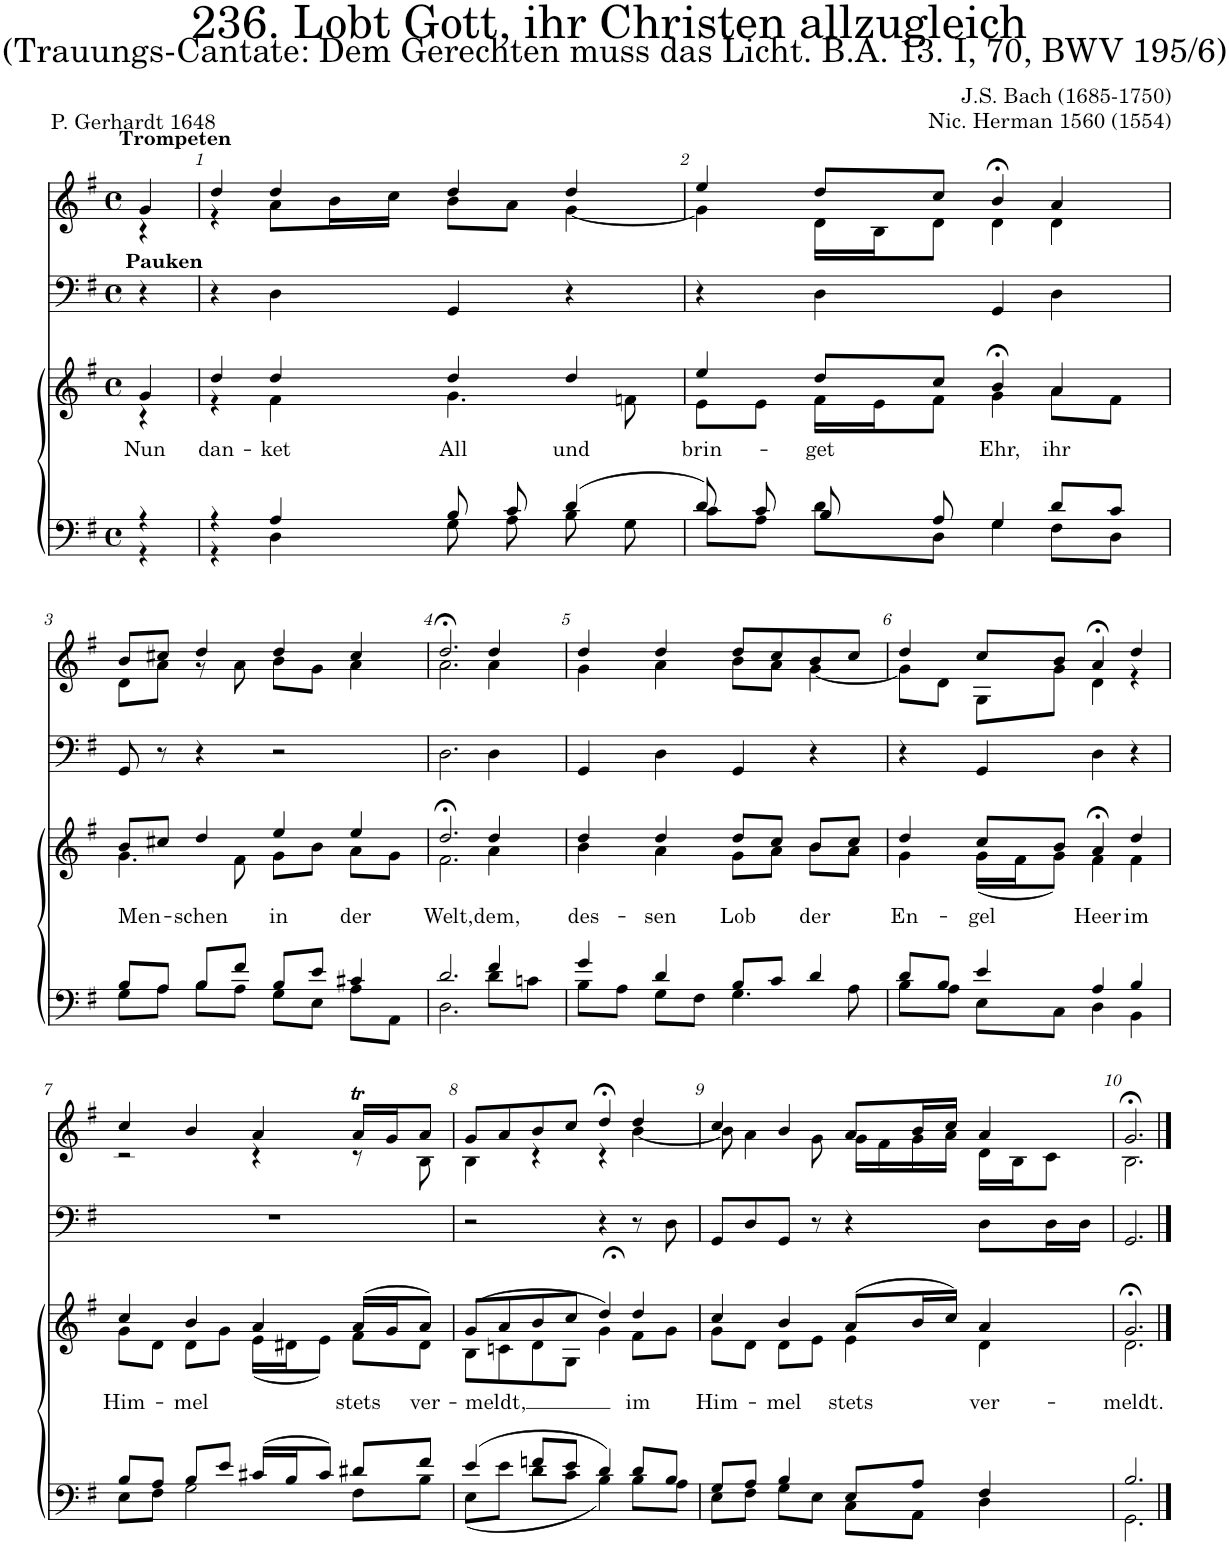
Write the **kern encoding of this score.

**kern	**kern	**kern	**kern	**text	**kern	**kern	**kern	**kern	**kern	**kern	**kern	**kern	**kern
*part13	*part12	*part11	*part10	*part10	*part9	*part8	*part7	*part6	*part5	*part4	*part3	*part2	*part1
*staff13	*staff12	*staff11	*staff10	*staff10	*staff9	*staff8	*staff7	*staff6	*staff5	*staff4	*staff3	*staff2	*staff1
*I"Contrabass	*I"Violoncello	*I"Tenor/Bass	*I"Soprano/Alto	*	*I"Viola	*I"Violin	*I"Violin	*I"Oboe	*I"Oboe	*I"Flute	*I"Flute	*I"Timpani	*I"C Trumpet
*I'Cb.	*I'Vc.	*	*	*	*I'Vla.	*I'Vln.	*I'Vln.	*I'Ob.	*I'Ob.	*I'Fl.	*I'Fl.	*I'Timp	*I'Tpt
*stria5	*stria5	*	*	*	*stria5	*stria5	*stria5	*stria5	*stria5	*stria5	*stria5	*	*
*clefFv4	*clefF4	*clefF4	*clefG2	*	*clefC3	*clefG2	*clefG2	*clefG2	*clefG2	*clefG2	*clefG2	*clefF4	*clefG2
*ITrd7c12	*	*	*	*	*	*	*	*	*	*	*	*	*
*k[f#]	*k[f#]	*k[f#]	*k[f#]	*	*k[f#]	*k[f#]	*k[f#]	*k[f#]	*k[f#]	*k[f#]	*k[f#]	*k[f#]	*k[f#]
*M4/4	*M4/4	*M4/4	*M4/4	*	*M4/4	*M4/4	*M4/4	*M4/4	*M4/4	*M4/4	*M4/4	*M4/4	*M4/4
*met(c)	*met(c)	*met(c)	*met(c)	*	*met(c)	*met(c)	*met(c)	*met(c)	*met(c)	*met(c)	*met(c)	*met(c)	*met(c)
=	=	=	=	=	=	=	=	=	=	=	=	=	=
*	*	*^	*	*	*	*	*	*	*	*	*	*	*
!	!	!	!	!	!	!	!	!	!	!	!	!	!	!LO:TX:a:B:t=Trompeten
!	!	!	!	!	!	!	!	!	!	!	!	!	!LO:TX:a:B:t=Pauken	!
!	!	!	!	!	!LO:LY:b	!	!	!	!	!	!	!	!	!
*	*	*	*	*^	*	*	*^	*	*^	*	*	*	*	*^
4r	4r	4r	4r	4g/	4r	Nun	4r	4r	4r	4g/	4r	4r	4g/	4g/	4g/	4r	4g/	4r
=1	=1	=1	=1	=1	=1	=1	=1	=1	=1	=1	=1	=1	=1	=1	=1	=1	=1	=1
!	!	!	!	!	!	!LO:LY:b	!	!	!	!	!	!	!	!	!	!	!	!
4r	4r	4r	4r	4dd/	4r	dan-	4r	1r	4r	4dd/	1r	4r	4dd/	4dd/	4dd/	4r	4dd/	4r
!	!	!	!	!	!	!LO:LY:b	!	!	!	!	!	!	!	!	!	!	!	!
4DDD/	4DD/	4A/	4D\	4dd/	4f#\	-ket	4A/	.	4f#/	4dd/	.	4f#/	4dd/	4dd/	4dd/	4D\	4dd/	8a\L
.	.	.	.	.	.	.	.	.	.	.	.	.	.	.	.	.	.	16b\L
.	.	.	.	.	.	.	.	.	.	.	.	.	.	.	.	.	.	16cc\JJ
!	!	!	!	!	!	!LO:LY:b	!	!	!	!	!	!	!	!	!	!	!	!
8GGG/L	8GG/L	8B/	8G\	4dd/	4.g\	All	8B/L	.	4.g/	4dd/	.	4.g/	4dd/	4dd/	4dd/	4GG/	4dd/	8b\L
8AAA/J	8AA/J	8c/	8A\	.	.	.	8c/J	.	.	.	.	.	.	.	.	.	.	8a\J
!	!	!	!	!	!	!LO:LY:b	!	!	!	!	!	!	!	!	!	!	!	!
8BBB/L	8BB/L	(4d/	8B\	4dd/	.	und	(4d/	.	.	4dd/	.	.	4dd/	4dd/	4dd/	4r	4dd/	[4g\
8GGG/J	8GG/J	.	8G\	.	8fn\	.	.	.	8fn/	.	.	8fn/	.	.	.	.	.	.
=2	=2	=2	=2	=2	=2	=2	=2	=2	=2	=2	=2	=2	=2	=2	=2	=2	=2	=2
!	!	!	!	!	!	!LO:LY:b	!	!	!	!	!	!	!	!	!	!	!	!
8CC/L	8C/L	8d/)	8c\L	4ee/	8e\L	brin-	8d/L)	1r	8e/L	4ee/	1r	8e/L	4ee/	4ee/	4ee/	4r	4ee/	4g\]
8AAA/J	8AA/J	8c/	8A\J	.	8e\J	.	8c/J	.	8e/J	.	.	8e/J	.	.	.	.	.	.
!	!	!	!	!	!	!LO:LY:b	!	!	!	!	!	!	!	!	!	!	!	!
8DD/L	8D/L	8B/	8d\L	8dd/L	16f#\LL	-get	8B/L	.	16f#/LL	8dd/L	.	16f#/LL	8dd/L	8dd/L	8dd/L	4D\	8dd/L	16d\LL
.	.	.	.	.	16e\J	.	.	.	16e/J	.	.	16e/J	.	.	.	.	.	16B\J
8DDD/J	8DD/J	8A/	8D\J	8cc/J	8f#\J	.	8A/J	.	8f#/J	8cc/J	.	8f#/J	8cc/J	8cc/J	8cc/J	.	8cc/J	8d\J
!	!	!	!	!	!	!LO:LY:b	!	!	!	!	!	!	!	!	!	!	!	!
4GGG/	4GG/	4G/	4G\	4b;</	4g\	Ehr,	4G/	.	4g/	4b;</	.	4g/	4b;</	4b;</	4b;</	4GG/	4b;<,/	4d\
!	!	!	!	!	!	!LO:LY:b	!	!	!	!	!	!	!	!	!	!	!	!
8FF#/L	8F#/L	8d/L	8F#\L	4a/	8a\L	ihr	8d/L	.	8a/L	4a/	.	8a/L	4a/	4a/	4a/	4D\	4a/	4d\
8DD/J	8D/J	8c/J	8D\J	.	8f#\J	.	8c/J	.	8f#/J	.	.	8f#/J	.	.	.	.	.	.
!!LO:LB:g=z	!!
=3	=3	=3	=3	=3	=3	=3	=3	=3	=3	=3	=3	=3	=3	=3	=3	=3	=3	=3
!	!	!	!	!	!	!LO:LY:b	!	!	!	!	!	!	!	!	!	!	!	!
8GG/L	8G/L	8B/L	8G\L	8b/L	4.g\	Men-	8B/L	1r	4.g/	8b/L	1r	4.g/	8b/L	8b/L	8b/L	8GG/	8b/L	8d\L
8AA/J	8A/J	8A/J	8A\J	8cc#X/J	.	.	8A/J	.	.	8cc#X/J	.	.	8cc#X/J	8cc#X/J	8cc#X/J	8r	8cc#X/J	8a\J
!	!	!	!	!	!	!LO:LY:b	!	!	!	!	!	!	!	!	!	!	!	!
8BB/L	8B/L	8B/L	8B\L	4dd/	.	-schen	8B/L	.	.	4dd/	.	.	[4dd/	4dd/	4dd/	4r	4dd/	8r
8AA/J	8A/J	8f#/J	8A\J	.	8f#\	.	8f#/J	.	8f#/	.	.	8f#/	.	.	.	.	.	8a\
!	!	!	!	!	!	!LO:LY:b	!	!	!	!	!	!	!	!	!	!	!	!
8GG/L	8G/L	8B/L	8G\L	4ee/	8g\L	in	8B/L	.	8g/L	4ee/	.	8g/L	4dd/]	4ee/	4ee/	2r	4dd/	8b\L
8EE/J	8E/J	8e/J	8E\J	.	8b\J	.	8e/J	.	8b/J	.	.	8b/J	.	.	.	.	.	8g\J
!	!	!	!	!	!	!LO:LY:b	!	!	!	!	!	!	!	!	!	!	!	!
8AA/L	8A/L	4c#X/	8A\L	4ee/	8a\L	der	4c#X/	.	8a/L	4ee/	.	8a/L	4cc#X/	4ee/	4ee/	.	4cc#/	4a\
8AAA/J	8AA/J	.	8AA\J	.	8g\J	.	.	.	8g/J	.	.	8g/J	.	.	.	.	.	.
=4	=4	=4	=4	=4	=4	=4	=4	=4	=4	=4	=4	=4	=4	=4	=4	=4	=4	=4
!	!	!	!	!	!	!LO:LY:b	!	!	!	!	!	!	!	!	!	!	!	!
2.DD/	2.D/	2.d/	2.D\	2.dd;</	2.f#\	Welt,	2.d/	1r	2.f#/	2.dd;</	1r	2.f#/	2.dd;</	2.dd;</	2.dd;</	2.D\	2.dd;<,/	2.a\
!	!	!	!	!	!	!LO:LY:b	!	!	!	!	!	!	!	!	!	!	!	!
8D/L	8d/L	4f#/	8d\L	4dd/	4a\	dem,	4f#/	.	4a/	4dd/	.	4a/	4dd/	4dd/	4dd/	4D\	4dd/	4a\
8C/J	8cn/J	.	8cn\J	.	.	.	.	.	.	.	.	.	.	.	.	.	.	.
=5	=5	=5	=5	=5	=5	=5	=5	=5	=5	=5	=5	=5	=5	=5	=5	=5	=5	=5
!	!	!	!	!	!	!LO:LY:b	!	!	!	!	!	!	!	!	!	!	!	!
8BB/L	8B/L	4g/	8B\L	4dd/	4b\	des-	4g/	1r	4b/	4dd/	1r	4b/	4dd/	4dd/	4dd/	4GG/	4dd/	4g\
8AA/J	8A/J	.	8A\J	.	.	.	.	.	.	.	.	.	.	.	.	.	.	.
!	!	!	!	!	!	!LO:LY:b	!	!	!	!	!	!	!	!	!	!	!	!
8GG/L	8G/L	4d/	8G\L	4dd/	4a\	-sen	4d/	.	4a/	4dd/	.	4a/	4dd/	4dd/	4dd/	4D\	4dd/	4a\
8FF#/J	8F#/J	.	8F#\J	.	.	.	.	.	.	.	.	.	.	.	.	.	.	.
!	!	!	!	!	!	!LO:LY:b	!	!	!	!	!	!	!	!	!	!	!	!
4GG/	4G/	8B/L	4.G\	8dd/L	8g\L	Lob	8B/L	.	8g/L	8dd/L	.	8g/L	8dd/L	8dd/L	8dd/L	4GG/	8dd/L	8b\L
.	.	8c/J	.	8cc/J	8a\J	.	8c/J	.	8a/J	8cc/J	.	8a/J	8cc/J	8cc/J	8cc/J	.	8cc/	8a\J
!	!	!	!	!	!	!LO:LY:b	!	!	!	!	!	!	!	!	!	!	!	!
8GGG/L	8GG/L	4d/	.	8b/L	8b\L	der	4d/	.	8b/L	8b/L	.	8b/L	8b/L	8b/L	8b/L	4r	8b/	[4g\
8AAA/J	8AA/J	.	8A\	8cc/J	8a\J	.	.	.	8a/J	8cc/J	.	8a/J	8cc/J	8cc/J	8cc/J	.	8cc/J	.
=6	=6	=6	=6	=6	=6	=6	=6	=6	=6	=6	=6	=6	=6	=6	=6	=6	=6	=6
!	!	!	!	!	!	!LO:LY:b	!	!	!	!	!	!	!	!	!	!	!	!
8BBB/L	8BB/L	8d/L	8B\L	4dd/	4g\	En-	8d/L	1r	4g/	4dd/	1r	4g/	4dd/	4dd/	4dd/	4r	4dd/	8g\L]
8GGG/J	8GG/J	8B/J	8A\J	.	.	.	8B/J	.	.	.	.	.	.	.	.	.	.	8d\J
!	!	!	!	!	!	!LO:LY:b	!	!	!	!	!	!	!	!	!	!	!	!
8EE/L	8E/L	4e/	8E\L	8cc/L	(16g\LL	-gel	4e/	.	16g/LL	8cc/L	.	16g/LL	8cc/L	8cc/L	8cc/L	4GG/	8cc/L	8G\L
.	.	.	.	.	16f#\J	.	.	.	16f#/J	.	.	16f#/J	.	.	.	.	.	.
8CC/J	8C/J	.	8C\J	8b/J	8g\J)	.	.	.	8g/J	8b/J	.	8g/J	8b/J	8b/J	8b/J	.	8b/J	8g\J
!	!	!	!	!	!	!LO:LY:b	!	!	!	!	!	!	!	!	!	!	!	!
4DD/	4D/	4A/	4D\	4a;</	4f#\	Heer	4A/	.	4f#/	4a;</	.	4f#/	4a;</	4a;</	4a;</	4D\	4a;<,/	4d\
!	!	!	!	!	!	!LO:LY:b	!	!	!	!	!	!	!	!	!	!	!	!
4BBB/	4BB/	4B/	4BB\	4dd/	4f#\	im	4B/	.	4f#/	4dd/	.	4f#/	4dd/	4dd/	4dd/	4r	4dd/	4r
!!LO:LB:g=z	!!
=7	=7	=7	=7	=7	=7	=7	=7	=7	=7	=7	=7	=7	=7	=7	=7	=7	=7	=7
!	!	!	!	!	!	!LO:LY:b	!	!	!	!	!	!	!	!	!	!	!	!
8EE/L	8E/L	8B/L	8E\L	4cc/	8g\L	Him-	8B/L	1r	8g/L	4cc/	1r	8g/L	4cc/	4cc/	4cc/	1r	4cc/	2r
8FF#/J	8F#/J	8A/J	8F#\J	.	8d\J	.	8A/J	.	8d/J	.	.	8d/J	.	.	.	.	.	.
!	!	!	!	!	!	!LO:LY:b	!	!	!	!	!	!	!	!	!	!	!	!
2GG/	2G/	8B/L	2G\	4b/	8d\L	-mel	8B/L	.	8d/L	4b/	.	8d/L	4b/	4b/	4b/	.	4b/	.
.	.	8e/J	.	.	8g\J	.	8e/J	.	8g/J	.	.	8g/J	.	.	.	.	.	.
.	.	(16c#X/LL	.	4a/	(16e\LL	.	(16c#X/LL	.	16e/LL	4a/	.	16e/LL	4a/	4a/	4a/	.	4a/	4r
.	.	16B/J	.	.	16d#X\J	.	16B/J	.	16d#X/J	.	.	16d#X/J	.	.	.	.	.	.
.	.	8c#/J)	.	.	8e\J)	.	8c#/J)	.	8e/J	.	.	8e/J	.	.	.	.	.	.
!	!	!	!	!	!	!LO:LY:b	!	!	!	!	!	!	!	!	!	!	!	!
8FF#/L	8F#/L	8d#X/L	8F#\L	(16a/LL	8f#\L	stets	8d#X/L	.	8f#/L	(16a/LL	.	8f#/L	(16a/LL	(16a/LL	(16a/LL	.	16aT/LL	8r
.	.	.	.	16g/J	.	.	.	.	.	16g/J	.	.	16g/J	16g/J	16g/J	.	16g/J	.
!	!	!	!	!	!	!LO:LY:b	!	!	!	!	!	!	!	!	!	!	!	!
8BBB/J	8BB/J	8f#/J	8B\J	8a/J)	8d#\J	ver-	8f#/J	.	8d#/J	8a/J)	.	8d#/J	8a/J)	8a/J)	8a/J)	.	8a/J	8B\
=8	=8	=8	=8	=8	=8	=8	=8	=8	=8	=8	=8	=8	=8	=8	=8	=8	=8	=8
!	!	!	!	!	!	!LO:LY:b	!	!	!	!	!	!	!	!	!	!	!	!
4EE/	4E/	(4e/	(8E\L	(8g/L	8B\L	-meldt,	(4e/	1r	8B/L	8g/L	1r	8B/L	8g/L	8g/L	8g/L	2r	8g/L	4B\
.	.	.	8e\J	8a/	8cn\	.	.	.	8cn/J	8a/J	.	8cn/J	8a/J	8a/J	8a/J	.	8a/	.
8DD/L	8D/L	8fn/L	8d\L	8b/	8d\	.	8fn/L	.	8d/L	8b/L	.	8d/L	8b/L	8b/L	8b/L	.	8b/	4r
8CC/J	8C/J	8e/J	8c\J	8cc/J	8G\J	.	8e/J	.	8G/J	8cc/J	.	8g/J	8cc/J	8cc/J	8cc/J	.	8cc/J	.
4BBB/	4BB/	4d/)	4B\)	4dd;</)	4g\	.	4d/)	.	4g/	4dd;</	.	4g/	4dd;</	4dd;</	4dd;</	4r	4dd;<,/	4r
!	!	!	!	!	!	!LO:LY:b	!	!	!	!	!	!	!	!	!	!	!	!
8BB/L	8B/L	8d/L	8B\L	4dd/	8f#\L	im	8d/L	.	8f#/L	4dd/	.	8f#/L	4dd/	4dd/	4dd/	8r	4dd/	[4b\
8AA/J	8A/J	8B/J	8A\J	.	8g\J	.	8B/J	.	8g/J	.	.	8g/J	.	.	.	8D\	.	.
=9	=9	=9	=9	=9	=9	=9	=9	=9	=9	=9	=9	=9	=9	=9	=9	=9	=9	=9
!	!	!	!	!	!	!LO:LY:b	!	!	!	!	!	!	!	!	!	!	!	!
8EE/L	8E/L	8G/L	8E\L	4cc/	8g\L	Him-	8G/L	1r	8g/L	4cc/	1r	8g/L	4cc/	4cc/	4cc/	8GG/L	4cc/	8b\]
8FF#/J	8F#/J	8A/J	8F#\J	.	8d\J	.	8A/J	.	8d/J	.	.	8d/J	.	.	.	8D/	.	4a\
!	!	!	!	!	!	!LO:LY:b	!	!	!	!	!	!	!	!	!	!	!	!
8GG/L	8G/L	4B/	8G\L	4b/	8d\L	-mel	4B/	.	8d/L	4b/	.	8d/L	4b/	4b/	4b/	8GG/J	4b/	.
8EE/J	8E/J	.	8E\J	.	8e\J	.	.	.	8e/J	.	.	8e/J	.	.	.	8r	.	8g\
!	!	!	!	!	!	!LO:LY:b	!	!	!	!	!	!	!	!	!	!	!	!
8CC/L	8C/L	8E/L	8C\L	(8a/L	4e\	stets	8E/L	.	4e/	(8a/L	.	4e/	(8a/L	(8a/L	(8a/L	4r	8a/L	16g\LL
.	.	.	.	.	.	.	.	.	.	.	.	.	.	.	.	.	.	16f#\
8AAA/J	8AA/J	8A/J	8AA\J	16b/L	.	.	8A/J	.	.	16b/L	.	.	16b/L	16b/L	16b/L	.	16b/L	16g\
.	.	.	.	16cc/JJ)	.	.	.	.	.	16cc/JJ)	.	.	16cc/JJ)	16cc/JJ)	16cc/JJ)	.	16cc/JJ	16a\JJ
!	!	!	!	!	!	!LO:LY:b	!	!	!	!	!	!	!	!	!	!	!	!
8DD/L	8D/L	4F#/	4D\	4a/	4d\	ver-	4F#/	.	4d/	4a/	.	4d/	4a/	4a/	4a/	8D\L	4a/	16d\LL
.	.	.	.	.	.	.	.	.	.	.	.	.	.	.	.	.	.	16B\J
8DDD/J	8DD/J	.	.	.	.	.	.	.	.	.	.	.	.	.	.	16D\L	.	8c\J
.	.	.	.	.	.	.	.	.	.	.	.	.	.	.	.	16D\JJ	.	.
=10	=10	=10	=10	=10	=10	=10	=10	=10	=10	=10	=10	=10	=10	=10	=10	=10	=10	=10
!	!	!	!	!	!	!LO:LY:b	!	!	!	!	!	!	!	!	!	!	!	!
2.GGG/	2.GG/	2.B/	2.GG\	2.g;</	2.d\	-meldt.	2.B/	2r	2.d/	2.g;</	2r	2.d/	2.g;</	2.g;</	2.g;</	2.GG/	2.g;</	2.B\
.	.	.	.	.	.	.	.	4r	.	.	4r	.	.	.	.	.	.	.
*	*	*v	*v	*	*	*	*	*v	*v	*	*v	*v	*	*	*	*	*v	*v
*	*	*	*v	*v	*	*	*	*	*	*	*	*	*	*
==	==	==	==	==	==	==	==	==	==	==	==	==	==
*-	*-	*-	*-	*-	*-	*-	*-	*-	*-	*-	*-	*-	*-
